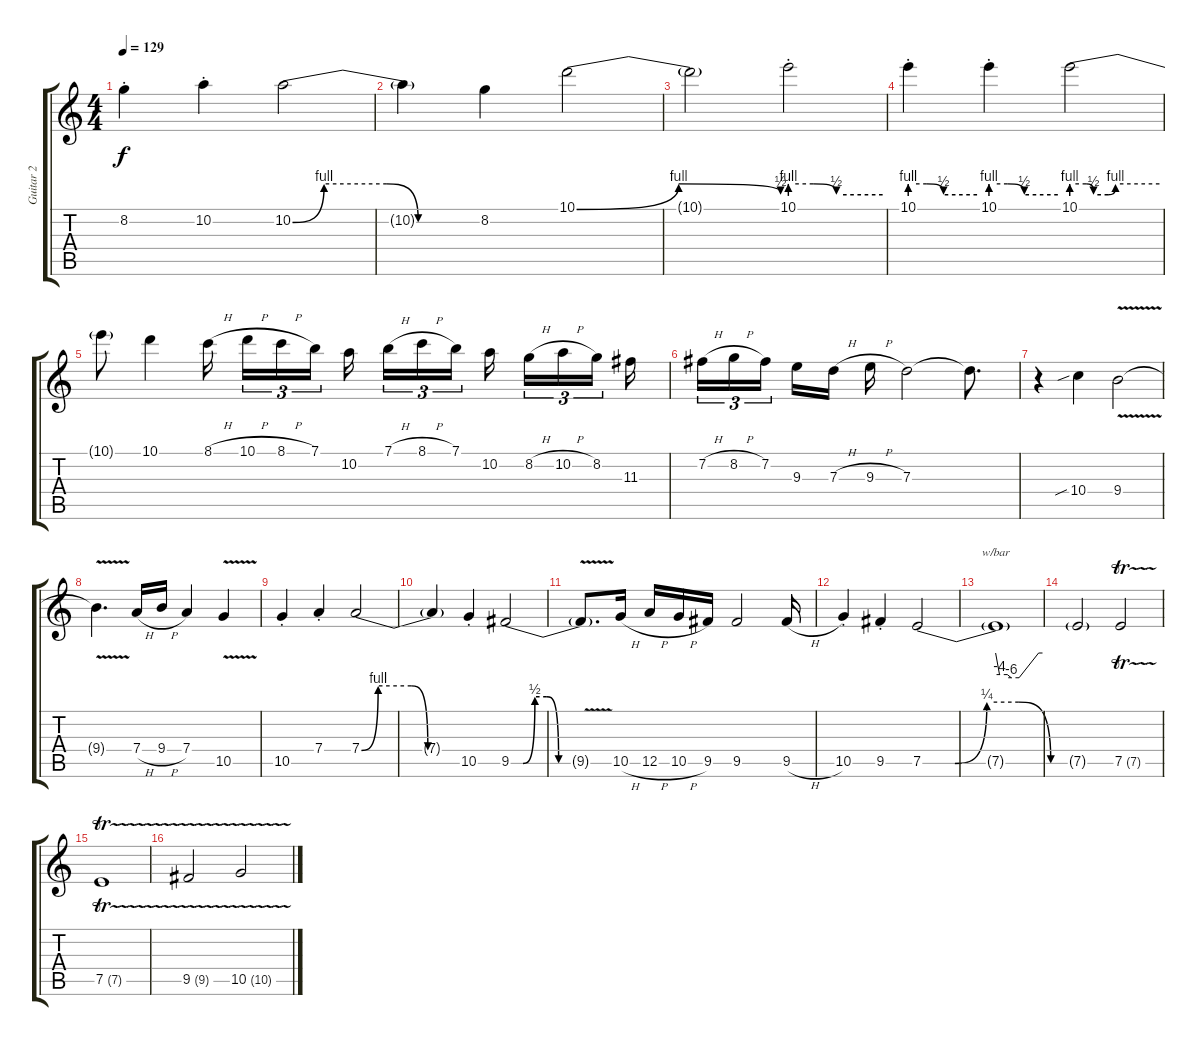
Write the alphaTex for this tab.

\track ("Guitar 2" "Guitar 2") {instrument distortionguitar}
\staff {score tabs}
\tuning (E4 B3 G3 D3 A2 E2) {hide}
\ts (4 4)
\tempo 129
\clef g2
\ks c
8.2{st}.4{dy f} 10.2{st}.4 10.2{be (custom 0 0 10 4 30 4 40 0 60 0)}.2 |
10.2{t}.4 8.2.4 10.1{be (bendrelease 0 0 5 4 30 4 60 2)}.2 |
10.1{t}.2 10.1{be (custom 0 4 15 4 30 2 60 2) st}.2 |
10.1{be (custom 0 4 15 4 30 2 60 2) st}.4 10.1{be (custom 0 4 15 4 30 2 60 2) st}.4 10.1{be (custom 0 4 10 4 15 2 25 2 30 4 60 4)}.2 |
10.1{t}.8 10.1.4 8.1{h}.16{beam splitsecondary} 10.1{h}.16{tu (3 2)} 8.1{h}.16{tu (3 2)} 7.1.16{tu (3 2) beam splitsecondary} 10.2.16{beam splitsecondary} 7.1{h}.16{tu (3 2)} 8.1{h}.16{tu (3 2)} 7.1.16{tu (3 2)} 10.2.16{beam splitsecondary} 8.2{h}.16{tu (3 2)} 10.2{h}.16{tu (3 2)} 8.2.16{tu (3 2) beam splitsecondary} 11.3.16 |
7.2{h}.16{tu (3 2)} 8.2{h}.16{tu (3 2)} 7.2.16{tu (3 2) beam splitsecondary} 9.3.16 7.3{h}.16 9.3{h}.16 7.3.2 7.3{t}.8{d} |
r.4 10.4{sib}.4 9.4{v}.2 |
9.4{t}.4{d} 7.4{h}.16 9.4{h}.16 7.4.4 10.5{v}.4 |
10.5{st}.4 7.4{st}.4 7.4{be (custom 0 0 10 4 30 4 40 0 55 0 60 0)}.2 |
7.4{t}.4 10.5{st}.4 9.5{be (custom 0 0 10 0 20 2 30 2 40 0 60 0)}.2 |
9.5{v t}.8{d} 10.5{h}.16 12.5{h}.16 10.5{h}.16 9.5.16 9.5.2 9.5{h}.16 |
10.5{st}.4 9.5{st}.4 7.5{be (custom 0 0 10 0 20 1 30 1 40 0 60 0)}.2 |
7.5{t}.1{tbe (custom default 0 0 5 -16 15 -16 20 -24 30 -24 55 0 60 0)} |
7.5{t}.2 7.5{tr (7 32)}.2 |
7.5{tr (7 32)}.1 |
9.5{tr (9 32)}.2 10.5{tr (10 32)}.2
